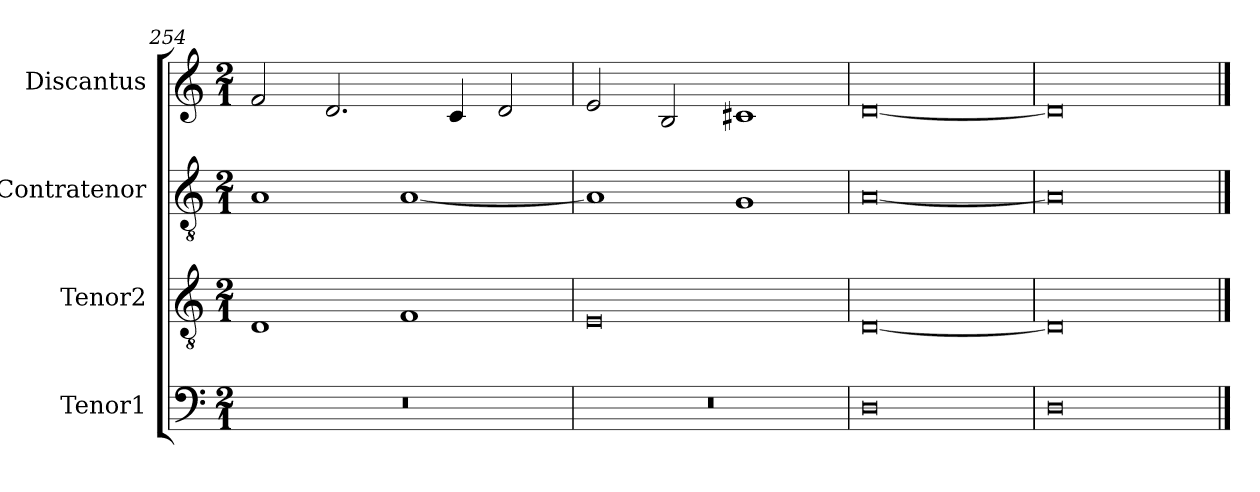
**kern	**kern	**kern	**kern
*part4	*part3	*part2	*part1
*staff4	*staff3	*staff2	*staff1
*I"Tenor1	*I"Tenor2	*I"Contratenor	*I"Discantus
*I'T1	*I'T2	*I'Ct	*I'D
*clefF4	*clefGv2	*clefGv2	*clefG2
*k[]	*k[]	*k[]	*k[]
*M2/1	*M2/1	*M2/1	*M2/1
=254	=254	=254	=254
0r	1D	1A	2f/
.	.	.	2.d/
.	1F	[1A	.
.	.	.	4c/
.	.	.	2d/
=255	=255	=255	=255
0r	0E	1A]	2e/
.	.	.	2B/
.	.	1G	1c#X
=256	=256	=256	=256
0D	[0D	[0A	[0d
=257	=257	=257	=257
0D	0D]	0A]	0d]
==	==	==	==
*-	*-	*-	*-
